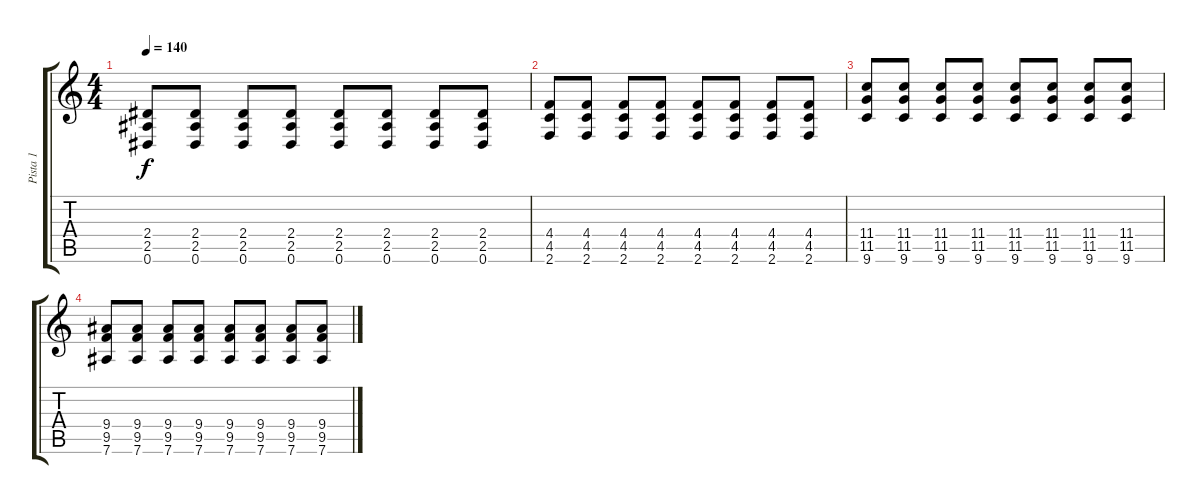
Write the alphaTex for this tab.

\track ("Pista 1" "Pista 1") {instrument electricguitarmuted}
\staff {score tabs}
\tuning (Eb4 Bb3 Gb3 Db3 Ab2 Eb2) {hide}
\ts (4 4)
\tempo 140
\clef g2
\ks c
(2.4 2.5 0.6).8{dy f instrument distortionguitar} (2.4 2.5 0.6).8 (2.4 2.5 0.6).8 (2.4 2.5 0.6).8 (2.4 2.5 0.6).8 (2.4 2.5 0.6).8 (2.4 2.5 0.6).8 (2.4 2.5 0.6).8 |
(4.4 4.5 2.6).8 (4.4 4.5 2.6).8 (4.4 4.5 2.6).8 (4.4 4.5 2.6).8 (4.4 4.5 2.6).8 (4.4 4.5 2.6).8 (4.4 4.5 2.6).8 (4.4 4.5 2.6).8 |
(11.4 11.5 9.6).8 (11.4 11.5 9.6).8 (11.4 11.5 9.6).8 (11.4 11.5 9.6).8 (11.4 11.5 9.6).8 (11.4 11.5 9.6).8 (11.4 11.5 9.6).8 (11.4 11.5 9.6).8 |
(9.4 9.5 7.6).8 (9.4 9.5 7.6).8 (9.4 9.5 7.6).8 (9.4 9.5 7.6).8 (9.4 9.5 7.6).8 (9.4 9.5 7.6).8 (9.4 9.5 7.6).8 (9.4 9.5 7.6).8
